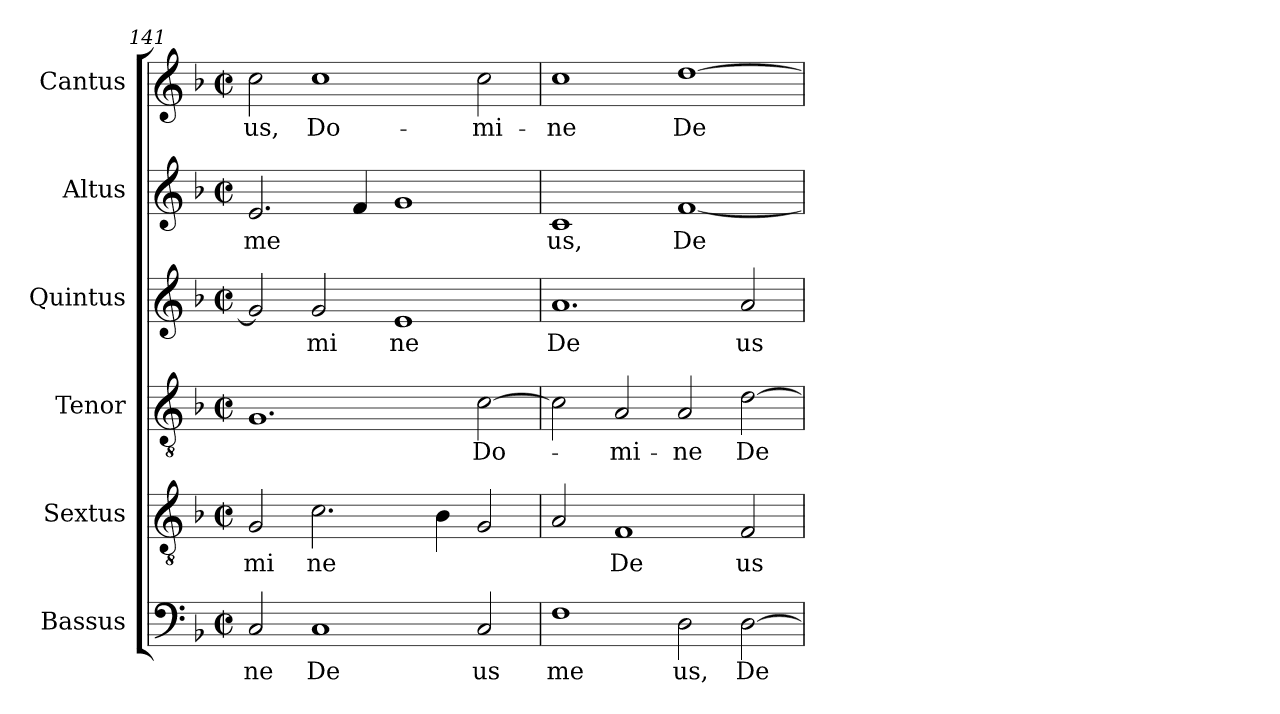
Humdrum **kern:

**kern	**text	**kern	**text	**kern	**text	**kern	**text	**kern	**text	**kern	**text
*part6	*part6	*part5	*part5	*part4	*part4	*part3	*part3	*part2	*part2	*part1	*part1
*staff6	*staff6	*staff5	*staff5	*staff4	*staff4	*staff3	*staff3	*staff2	*staff2	*staff1	*staff1
*I"Bassus	*	*I"Sextus	*	*I"Tenor	*	*I"Quintus	*	*I"Altus	*	*I"Cantus	*
*clefF4	*	*clefGv2	*	*clefGv2	*	*clefG2	*	*clefG2	*	*clefG2	*
*k[b-]	*	*k[b-]	*	*k[b-]	*	*k[b-]	*	*k[b-]	*	*k[b-]	*
*F:	*	*F:	*	*F:	*	*F:	*	*F:	*	*F:	*
*M2/2	*	*M2/2	*	*M2/2	*	*M2/2	*	*M2/2	*	*M2/2	*
*met(c|)	*	*met(c|)	*	*met(c|)	*	*met(c|)	*	*met(c|)	*	*met(c|)	*
=141	=141	=141	=141	=141	=141	=141	=141	=141	=141	=141	=141
!	!LO:LY:b:cj	!	!LO:LY:b:cj	!	!	!	!	!	!LO:LY:b	!	!LO:LY:b:cj
2C/	ne	2G/	mi	1.G	.	2g/]	.	2.e/	me	2cc\	-us,
!	!LO:LY:b:cj	!	!LO:LY:b:cj	!	!	!	!LO:LY:b:cj	!	!	!	!LO:LY:b:cj
1C	De	2.c\	ne	.	.	2g/	mi	.	.	1cc	Do-
.	.	.	.	.	.	.	.	4f/	.	.	.
!	!	!	!	!	!	!	!LO:LY:b:cj	!	!	!	!
.	.	.	.	.	.	1e	ne	1g	.	.	.
.	.	4B-\	.	.	.	.	.	.	.	.	.
!	!LO:LY:b:cj	!	!	!	!LO:LY:b	!	!	!	!	!	!LO:LY:b:cj
2C/	us	2G/	.	[>2c\	Do-	.	.	.	.	2cc\	-mi-
=142	=142	=142	=142	=142	=142	=142	=142	=142	=142	=142	=142
!	!LO:LY:b:cj	!	!	!	!	!	!LO:LY:b:cj	!	!LO:LY:b:cj	!	!LO:LY:b:cj
1F	me	2A/	.	2c\]	.	1.a	De	1c	us,	1cc	-ne
!	!	!	!LO:LY:b:cj	!	!LO:LY:b:cj	!	!	!	!	!	!
.	.	1F	De	2A/	-mi-	.	.	.	.	.	.
!	!LO:LY:b:cj	!	!	!	!LO:LY:b:cj	!	!	!	!LO:LY:b:cj	!	!LO:LY:b:cj
2D\	us,	.	.	2A/	-ne	.	.	[<1f	De	[>1dd	De-
!	!LO:LY:b	!	!LO:LY:b:cj	!	!LO:LY:b	!	!LO:LY:b:cj	!	!	!	!
[>2D\	De	2F/	us	[>2d\	De-	2a/	us	.	.	.	.
=	=	=	=	=	=	=	=	=	=	=	=
*-	*-	*-	*-	*-	*-	*-	*-	*-	*-	*-	*-
